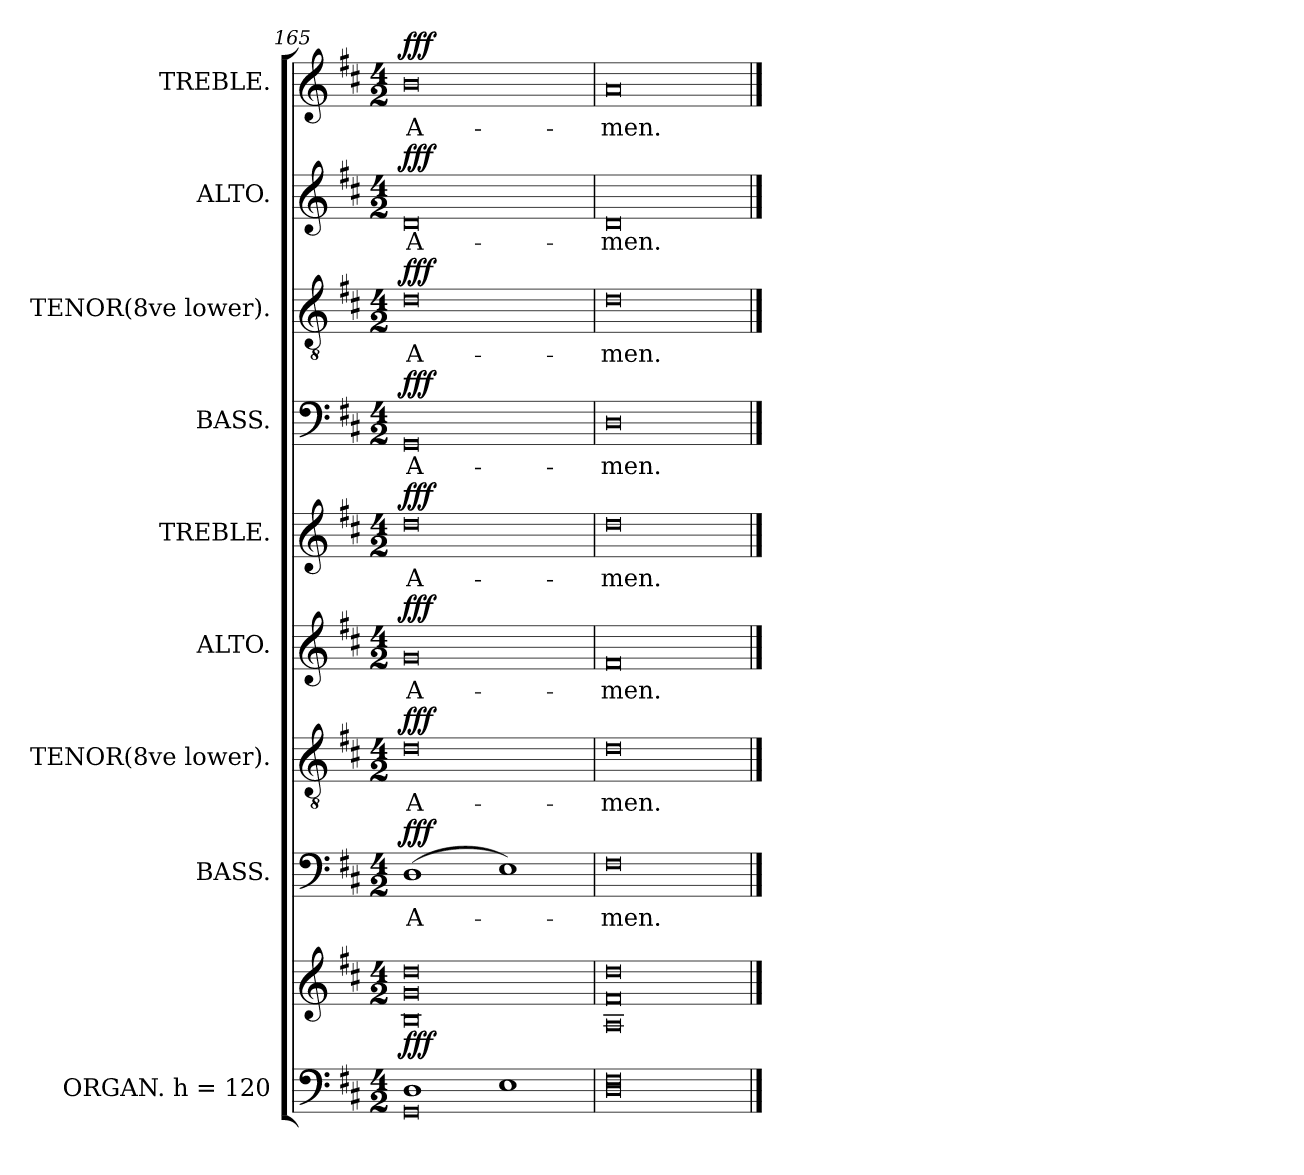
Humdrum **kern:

**kern	**kern	**dynam	**kern	**text	**dynam	**kern	**text	**dynam	**kern	**text	**dynam	**kern	**text	**dynam	**kern	**text	**dynam	**kern	**text	**dynam	**kern	**text	**dynam	**kern	**text	**dynam
*part9	*part9	*part9	*part8	*part8	*part8	*part7	*part7	*part7	*part6	*part6	*part6	*part5	*part5	*part5	*part4	*part4	*part4	*part3	*part3	*part3	*part2	*part2	*part2	*part1	*part1	*part1
*staff10	*staff9	*staff9/10	*staff8	*staff8	*staff8	*staff7	*staff7	*staff7	*staff6	*staff6	*staff6	*staff5	*staff5	*staff5	*staff4	*staff4	*staff4	*staff3	*staff3	*staff3	*staff2	*staff2	*staff2	*staff1	*staff1	*staff1
*I"ORGAN.  h = 120	*	*	*I"BASS.	*	*	*I"TENOR(8ve lower).	*	*	*I"ALTO.	*	*	*I"TREBLE.	*	*	*I"BASS.	*	*	*I"TENOR(8ve lower).	*	*	*I"ALTO.	*	*	*I"TREBLE.	*	*
*	*	*	*I'B	*	*	*I'T	*	*	*I'A	*	*	*	*	*	*I'B	*	*	*I'T	*	*	*I'A	*	*	*	*	*
*clefF4	*clefG2	*	*clefF4	*	*	*clefGv2	*	*	*clefG2	*	*	*clefG2	*	*	*clefF4	*	*	*clefGv2	*	*	*clefG2	*	*	*clefG2	*	*
*	*	*	*	*	*	*ITrd7c12	*	*	*	*	*	*	*	*	*	*	*	*ITrd7c12	*	*	*	*	*	*	*	*
*k[f#c#]	*k[f#c#]	*	*k[f#c#]	*	*	*k[f#c#]	*	*	*k[f#c#]	*	*	*k[f#c#]	*	*	*k[f#c#]	*	*	*k[f#c#]	*	*	*k[f#c#]	*	*	*k[f#c#]	*	*
*D:	*D:	*	*D:	*	*	*D:	*	*	*D:	*	*	*D:	*	*	*D:	*	*	*D:	*	*	*D:	*	*	*D:	*	*
*M4/2	*M4/2	*	*M4/2	*	*	*M4/2	*	*	*M4/2	*	*	*M4/2	*	*	*M4/2	*	*	*M4/2	*	*	*M4/2	*	*	*M4/2	*	*
=165	=165	=165	=165	=165	=165	=165	=165	=165	=165	=165	=165	=165	=165	=165	=165	=165	=165	=165	=165	=165	=165	=165	=165	=165	=165	=165
*^	*	*	*	*	*	*	*	*	*	*	*	*	*	*	*	*	*	*	*	*	*	*	*	*	*	*
!	!	!	!LO:DY:b	!	!LO:LY:b	!LO:DY:b	!	!LO:LY:b	!LO:DY:b	!	!LO:LY:b	!LO:DY:b	!	!LO:LY:b	!LO:DY:b	!	!LO:LY:b	!LO:DY:b	!	!LO:LY:b	!LO:DY:b	!	!LO:LY:b	!LO:DY:b	!	!LO:LY:b	!LO:DY:b
1D	0GG	0B 0g 0dd	fff	(>1D	A-	fff	0D	A-	fff	0g	A-	fff	0dd	A-	fff	0GG	A-	fff	0D	A-	fff	0d	A-	fff	0b	A-	fff
1E	.	.	.	1E)	.	.	.	.	.	.	.	.	.	.	.	.	.	.	.	.	.	.	.	.	.	.	.
=166	=166	=166	=166	=166	=166	=166	=166	=166	=166	=166	=166	=166	=166	=166	=166	=166	=166	=166	=166	=166	=166	=166	=166	=166	=166	=166	=166
!	!	!	!	!	!LO:LY:b	!	!	!LO:LY:b	!	!	!LO:LY:b	!	!	!LO:LY:b	!	!	!LO:LY:b	!	!	!LO:LY:b	!	!	!LO:LY:b	!	!	!LO:LY:b	!
0F#	0D	0A 0f# 0dd	.	0F#	-men.	.	0D	-men.	.	0f#	-men.	.	0dd	-men.	.	0D	-men.	.	0D	-men.	.	0d	-men.	.	0a	-men.	.
*v	*v	*	*	*	*	*	*	*	*	*	*	*	*	*	*	*	*	*	*	*	*	*	*	*	*	*	*
==	==	==	==	==	==	==	==	==	==	==	==	==	==	==	==	==	==	==	==	==	==	==	==	==	==	==
*-	*-	*-	*-	*-	*-	*-	*-	*-	*-	*-	*-	*-	*-	*-	*-	*-	*-	*-	*-	*-	*-	*-	*-	*-	*-	*-
